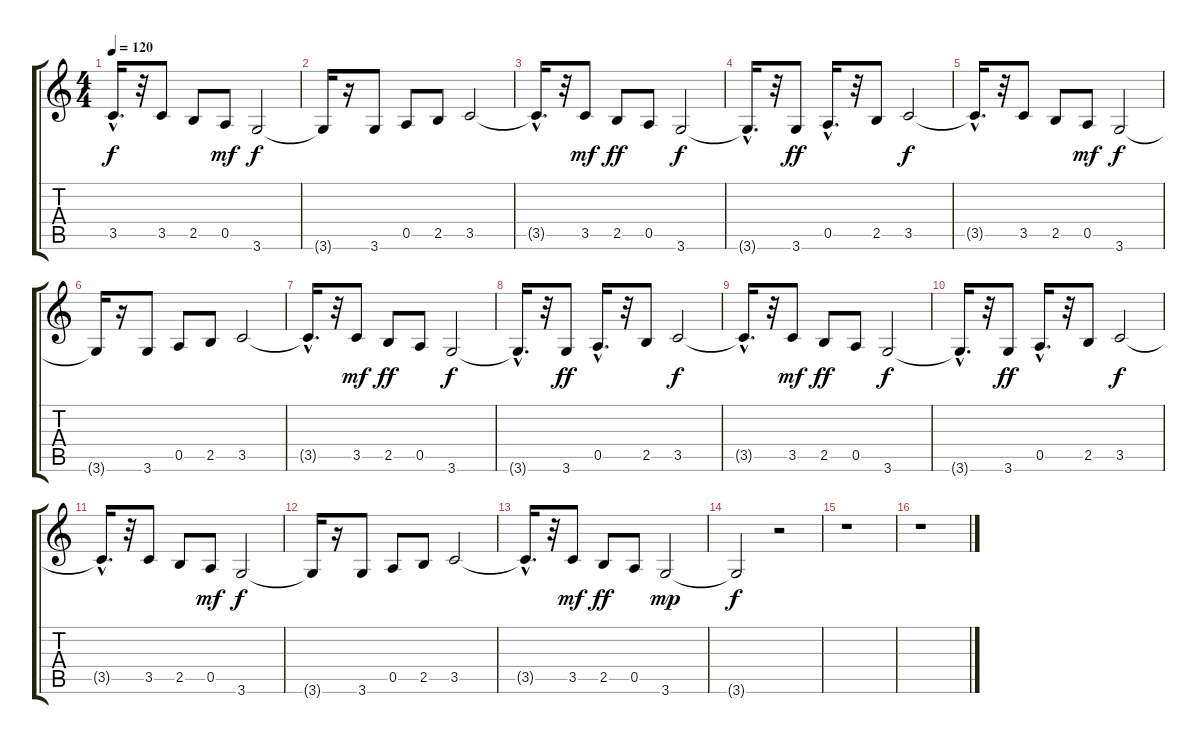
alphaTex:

\track "" {instrument acousticguitarnylon}
\staff {score tabs}
\tuning (E4 B3 G3 D3 A2 E2) {hide}
\ts (4 4)
\tempo 120
\clef g2
\ks c
3.5{hac t}.16{d dy f} r.32 3.5.8 2.5.8 0.5.8{dy mf} 3.6.2{dy f} |
3.6{t}.16 r.16 3.6.8 0.5.8 2.5.8 3.5.2 |
3.5{hac t}.16{d} r.32 3.5.8{dy mf} 2.5.8{dy ff} 0.5.8 3.6.2{dy f} |
3.6{hac t}.16{d} r.32 3.6.8{dy ff} 0.5{hac}.16{d} r.32 2.5.8 3.5.2{dy f} |
3.5{hac t}.16{d} r.32 3.5.8 2.5.8 0.5.8{dy mf} 3.6.2{dy f} |
3.6{t}.16 r.16 3.6.8 0.5.8 2.5.8 3.5.2 |
3.5{hac t}.16{d} r.32 3.5.8{dy mf} 2.5.8{dy ff} 0.5.8 3.6.2{dy f} |
3.6{hac t}.16{d} r.32 3.6.8{dy ff} 0.5{hac}.16{d} r.32 2.5.8 3.5.2{dy f} |
3.5{hac t}.16{d} r.32 3.5.8{dy mf} 2.5.8{dy ff} 0.5.8 3.6.2{dy f} |
3.6{hac t}.16{d} r.32 3.6.8{dy ff} 0.5{hac}.16{d} r.32 2.5.8 3.5.2{dy f} |
3.5{hac t}.16{d} r.32 3.5.8 2.5.8 0.5.8{dy mf} 3.6.2{dy f} |
3.6{t}.16 r.16 3.6.8 0.5.8 2.5.8 3.5.2 |
3.5{hac t}.16{d} r.32 3.5.8{dy mf} 2.5.8{dy ff} 0.5.8 3.6.2{dy mp} |
3.6{t}.2{dy f} r.2 |
r.1 |
r.1
